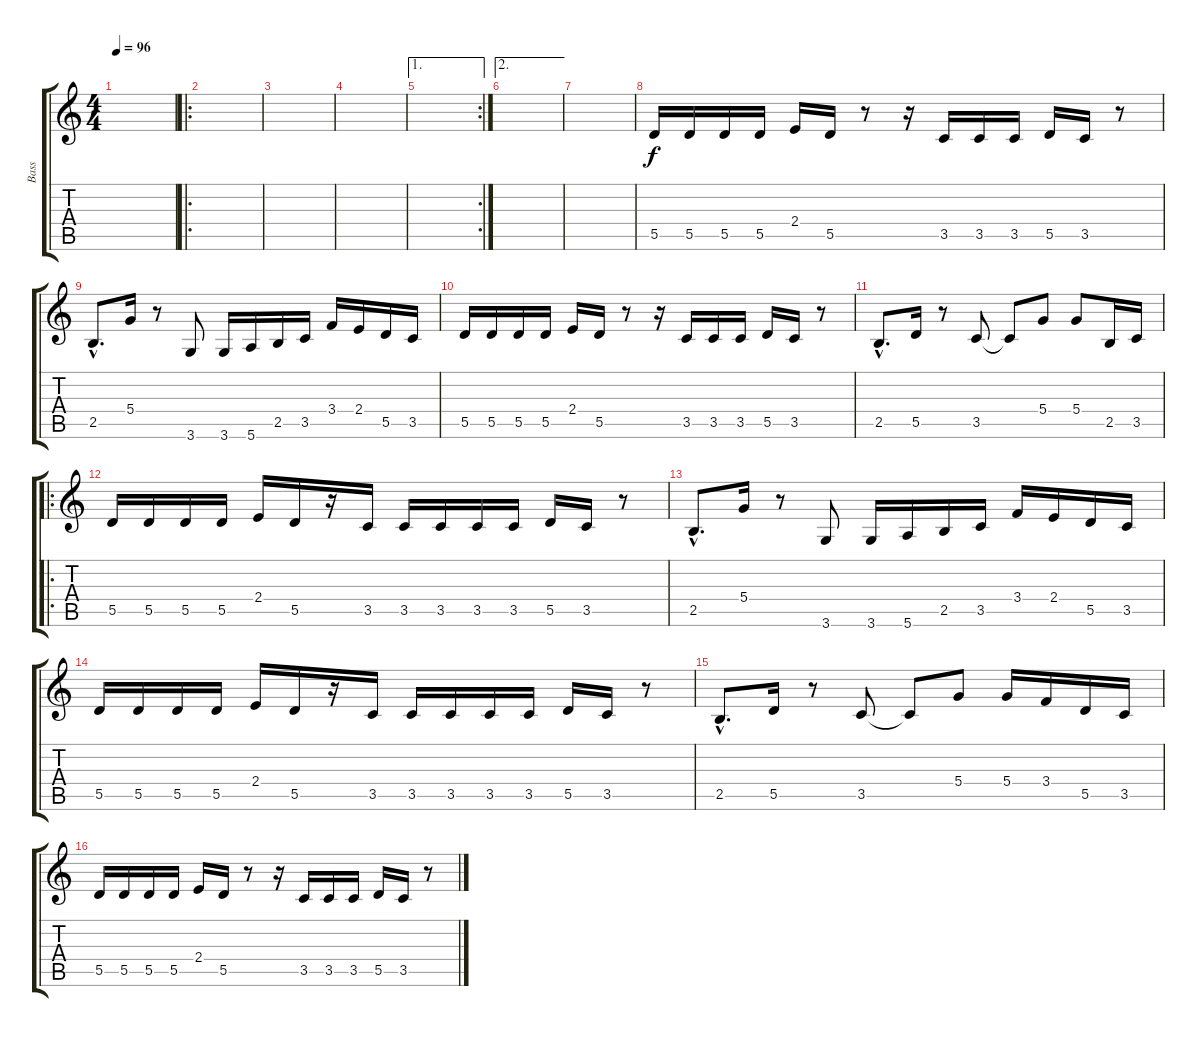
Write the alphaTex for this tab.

\track ("Bass" "Bass") {instrument slapbass1}
\staff {score tabs}
\tuning (E4 B3 G3 D3 A2 E2) {hide}
\ts (4 4)
\tempo 96
\clef g2
\ks c
|
\ro
|
|
|
\ae 1
\rc 2
|
\ae 2
|
|
5.5.16 5.5.16 5.5.16 5.5.16 2.4.16 5.5.16 r.8 r.16 3.5.16 3.5.16 3.5.16 5.5.16 3.5.16 r.8 |
2.5{hac}.8{d} 5.4.16 r.8 3.6.8 3.6.16 5.6.16 2.5.16 3.5.16 3.4.16 2.4.16 5.5.16 3.5.16 |
5.5.16 5.5.16 5.5.16 5.5.16 2.4.16 5.5.16 r.8 r.16 3.5.16 3.5.16 3.5.16 5.5.16 3.5.16 r.8 |
2.5{hac}.8{d} 5.5.16 r.8 3.5.8 3.5{t}.8 5.4.8 5.4.8 2.5.16 3.5.16 |
\ro
5.5.16 5.5.16 5.5.16 5.5.16 2.4.16 5.5.16 r.16 3.5.16 3.5.16 3.5.16 3.5.16 3.5.16 5.5.16 3.5.16 r.8 |
2.5{hac}.8{d} 5.4.16 r.8 3.6.8 3.6.16 5.6.16 2.5.16 3.5.16 3.4.16 2.4.16 5.5.16 3.5.16 |
5.5.16 5.5.16 5.5.16 5.5.16 2.4.16 5.5.16 r.16 3.5.16 3.5.16 3.5.16 3.5.16 3.5.16 5.5.16 3.5.16 r.8 |
2.5{hac}.8{d} 5.5.16 r.8 3.5.8 3.5{t}.8 5.4.8 5.4.16 3.4.16 5.5.16 3.5.16 |
5.5.16 5.5.16 5.5.16 5.5.16 2.4.16 5.5.16 r.8 r.16 3.5.16 3.5.16 3.5.16 5.5.16 3.5.16 r.8
